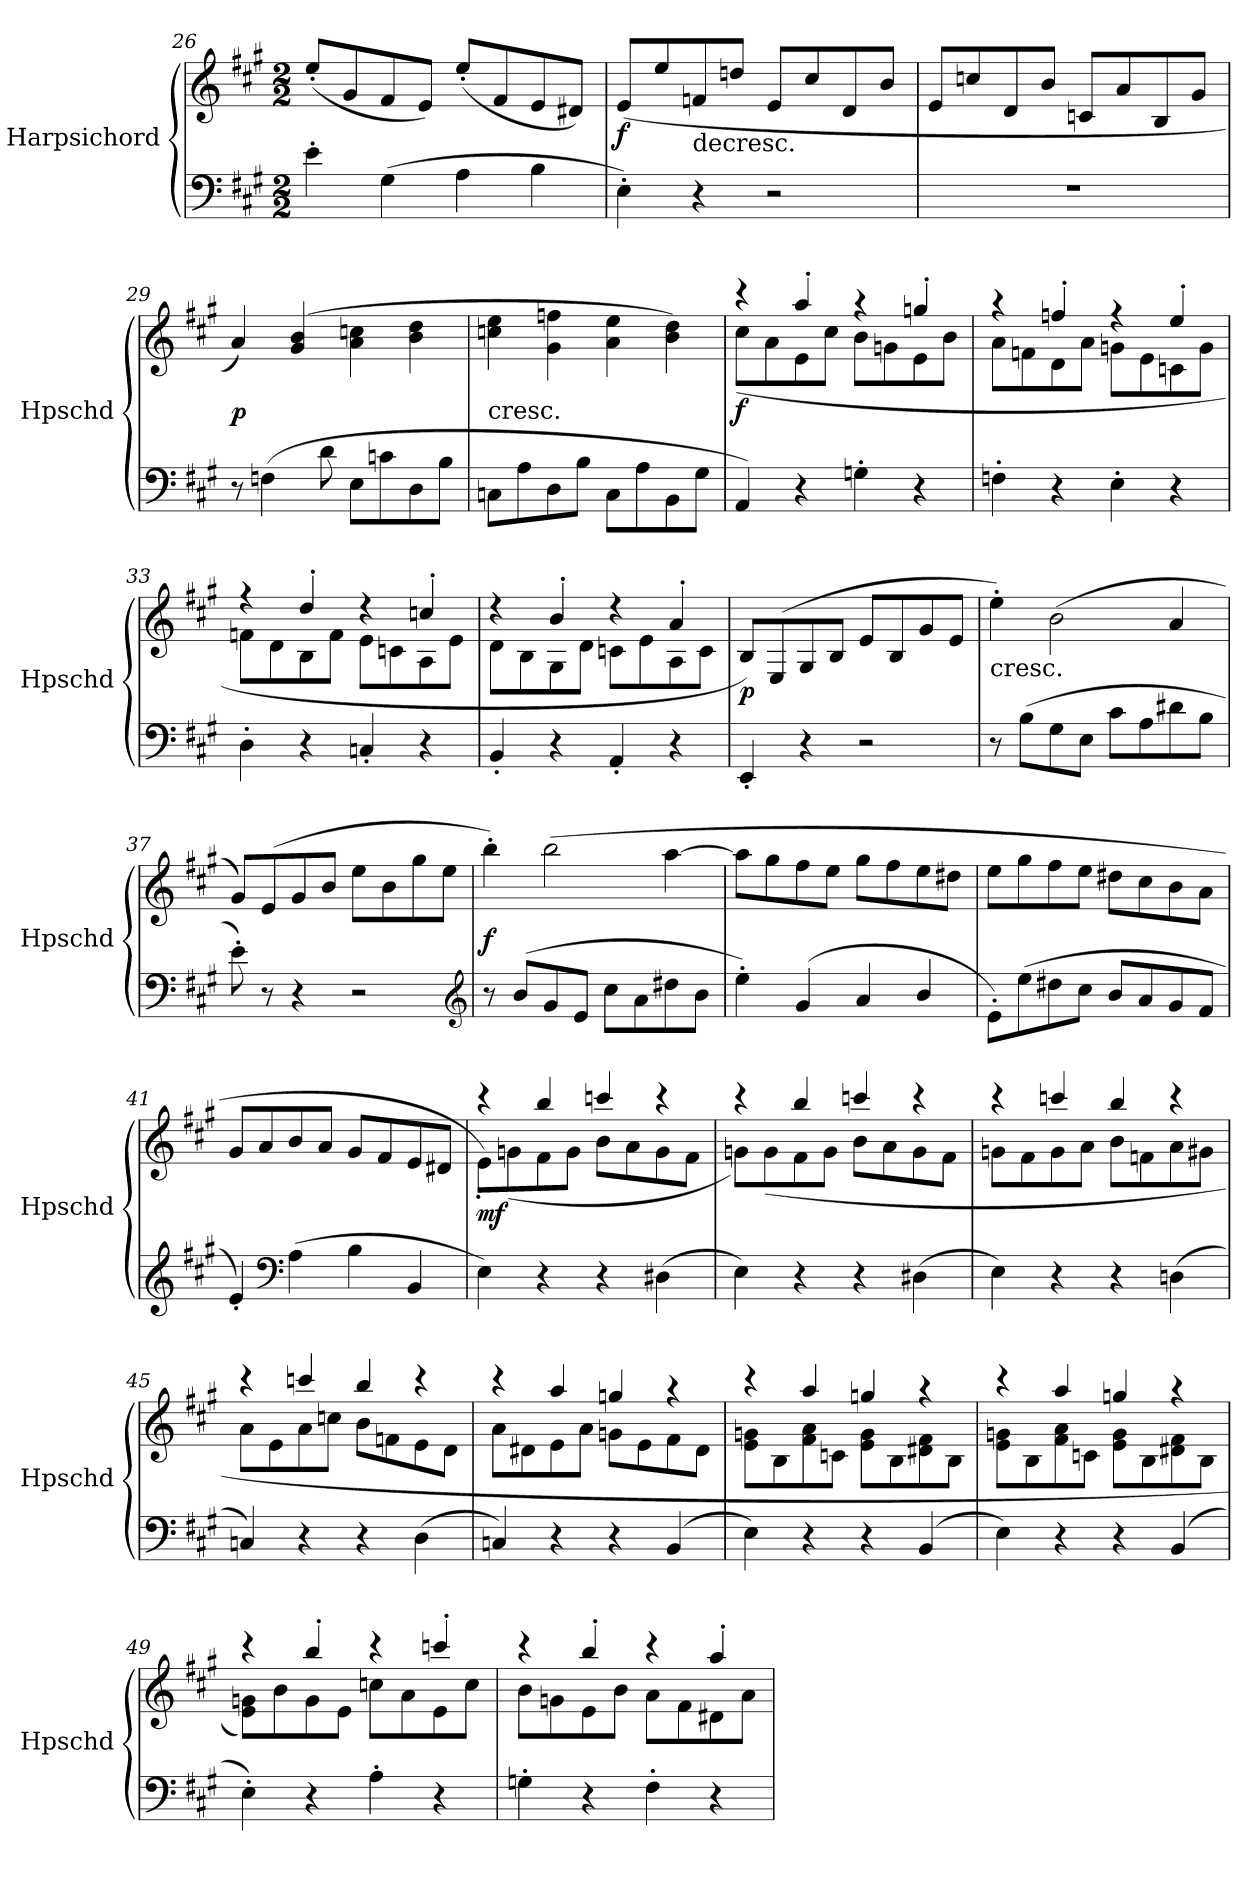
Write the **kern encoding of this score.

**kern	**kern	**dynam
*part1	*part1	*part1
*staff2	*staff1	*staff1/2
*I"Harpsichord	*	*
*I'Hpschd	*	*
*clefF4	*clefG2	*
*k[f#c#g#]	*k[f#c#g#]	*
*A:	*A:	*
*M2/2	*M2/2	*
=26	=26	=26
4e'\	(8ee'/L	.
.	8g#/	.
(4G#\	8f#/	.
.	8e/J)	.
4A\	(8ee'/L	.
.	8f#/	.
4B\	8e/	.
.	8d#X/J)	.
=27	=27	=27
4E'\)	(8e/L	f
.	8ee/	.
!	!LO:TX:c:t=decresc.	!
4r	8fn/	.
.	8ddn/J	.
2r	8e/L	.
.	8cc#/	.
.	8d/	.
.	8b/J	.
=28	=28	=28
1r	8e/L	.
.	8ccn/	.
.	8d/	.
.	8b/J	.
.	8cn/L	.
.	8a/	.
.	8B/	.
.	8g#/J	.
=29	=29	=29
8r	4a/)	p
(4Fn\	.	.
.	(4g#/ 4b/	.
8d\	.	.
8E\L	4a\ 4ccn\	.
8cn\	.	.
8D\	4b\ 4dd\	.
8B\J	.	.
=30	=30	=30
!	!LO:TX:c:t=cresc.	!
8Cn\L	4ccn\ 4ee\	.
8A\	.	.
8D\	4g#\ 4ffn\	.
8B\J	.	.
8C\L	4a\ 4ee\	.
8A\	.	.
8BB\	4b\ 4dd\)	.
8G#\J	.	.
=31	=31	=31
*	*^	*
4AA/)	4r	(8cc#\L	f
.	.	8a\	.
4r	4aa'/	8e\	.
.	.	8cc#\J	.
4Gn'\	4r	8b\L	.
.	.	8gn\	.
4r	4ggn'/	8e\	.
.	.	8b\J	.
=32	=32	=32	=32
4Fn'\	4r	8a\L	.
.	.	8fn\	.
4r	4ffn'/	8d\	.
.	.	8a\J	.
4E'\	4r	8gn\L	.
.	.	8e\	.
4r	4ee'/	8cn\	.
.	.	8g\J	.
=33	=33	=33	=33
4D'\	4r	8fn\L	.
.	.	8d\	.
4r	4dd'/	8B\	.
.	.	8f\J	.
4Cn'/	4r	8e\L	.
.	.	8cn\	.
4r	4ccn'/	8A\	.
.	.	8e\J	.
=34	=34	=34	=34
4BB'/	4r	8d\L	.
.	.	8B\	.
4r	4b'/	8G#\	.
.	.	8d\J	.
4AA'/	4r	8cn\L	.
.	.	8e\	.
4r	4a'/	8A\	.
.	.	8c\J	.
*	*v	*v	*
=35	=35	=35
4EE'/	8B/L)	p
.	(8E/	.
4r	8G#/	.
.	8B/J	.
2r	8e/L	.
.	8B/	.
.	8g#/	.
.	8e/J	.
=36	=36	=36
!	!LO:TX:c:t=cresc.	!
8r	4ee'\)	.
(8B\L	.	.
8G#\	(2b\	.
8E\J	.	.
8c#\L	.	.
8A\	.	.
8d#X\	4a/	.
8B\J	.	.
=37	=37	=37
8e'\)	8g#/L)	.
8r	(8e/	.
4r	8g#/	.
.	8b/J	.
2r	8ee\L	.
.	8b\	.
.	8gg#\	.
.	8ee\J	.
*clefG2	*	*
=38	=38	=38
8r	4bb'\)	f
(8b/L	.	.
8g#/	(2bb\	.
8e/J	.	.
8cc#\L	.	.
8a\	.	.
8dd#X\	[4aa\	.
8b\J	.	.
=39	=39	=39
4ee'\)	8aa\L]	.
.	8gg#\	.
(4g#/	8ff#\	.
.	8ee\J	.
4a/	8gg#\L	.
.	8ff#\	.
4b/	8ee\	.
.	8dd#X\J	.
=40	=40	=40
8e'\L)	8ee\L	.
(8ee\	8gg#\	.
8dd#X\	8ff#\	.
8cc#\J	8ee\J	.
8b/L	8dd#X\L	.
8a/	8cc#\	.
8g#/	8b\	.
8f#/J	8a\J	.
=41	=41	=41
4e'/)	8g#/L	.
.	8a/	.
*clefF4	*	*
(4A\	8b/	.
.	8a/J	.
4B\	8g#/L	.
.	8f#/	.
4BB/	8e/	.
.	8d#X/J	.
=42	=42	=42
*	*^	*
4E\)	4r	8e'\L)	mf
.	.	(8gn\	.
4r	4bb/	8f#\	.
.	.	8g\J	.
4r	4cccn/	8b\L	.
.	.	8a\	.
(4D#X\	4r	8g\	.
.	.	8f#\J	.
=43	=43	=43	=43
4E\)	4r	8gn\L)	.
.	.	(8g\	.
4r	4bb/	8f#\	.
.	.	8g\J	.
4r	4cccn/	8b\L	.
.	.	8a\	.
(4D#X\	4r	8g\	.
.	.	8f#\J	.
=44	=44	=44	=44
4E\)	4r	8gn\L	.
.	.	8f#\	.
4r	4cccn/	8g\	.
.	.	8a\J	.
4r	4bb/	8b\L	.
.	.	8fn\	.
(4Dn\	4r	8a\	.
.	.	8g#X\J	.
=45	=45	=45	=45
4Cn/)	4r	8a\L	.
.	.	8e\	.
4r	4cccn/	8a\	.
.	.	8ccn\J	.
4r	4bb/	8b\L	.
.	.	8fn\	.
(4D\	4r	8e\	.
.	.	8d\J	.
=46	=46	=46	=46
4Cn/)	4r	8a\L	.
.	.	8d#X\	.
4r	4aa/	8e\	.
.	.	8a\J	.
4r	4ggn/	8gn\L	.
.	.	8e\	.
(4BB/	4r	8f#\	.
.	.	8d#\J	.
=47	=47	=47	=47
4E\)	4r	8e\ 8gn\L	.
.	.	8B\	.
4r	4aa/	8f#\ 8a\	.
.	.	8cn\J	.
4r	4ggn/	8e\ 8g\L	.
.	.	8B\	.
(4BB/	4r	8d#X\ 8f#\	.
.	.	8B\J	.
=48	=48	=48	=48
4E\)	4r	8e\ 8gn\L	.
.	.	8B\	.
4r	4aa/	8f#\ 8a\	.
.	.	8cn\J	.
4r	4ggn/	8e\ 8g\L	.
.	.	8B\	.
(4BB/	4r	8d#X\ 8f#\	.
.	.	8B\J	.
=49	=49	=49	=49
4E'\)	4r	8e\ 8gn\L)	.
.	.	8b\	.
4r	4bb'/	8g\	.
.	.	8e\J	.
4A'\	4r	8ccn\L	.
.	.	8a\	.
4r	4cccn'/	8e\	.
.	.	8cc\J	.
=50	=50	=50	=50
4Gn'\	4r	8b\L	.
.	.	8gn\	.
4r	4bb'/	8e\	.
.	.	8b\J	.
4F#'\	4r	8a\L	.
.	.	8f#\	.
4r	4aa'/	8d#X\	.
.	.	8a\J	.
*	*v	*v	*
=	=	=
*-	*-	*-
